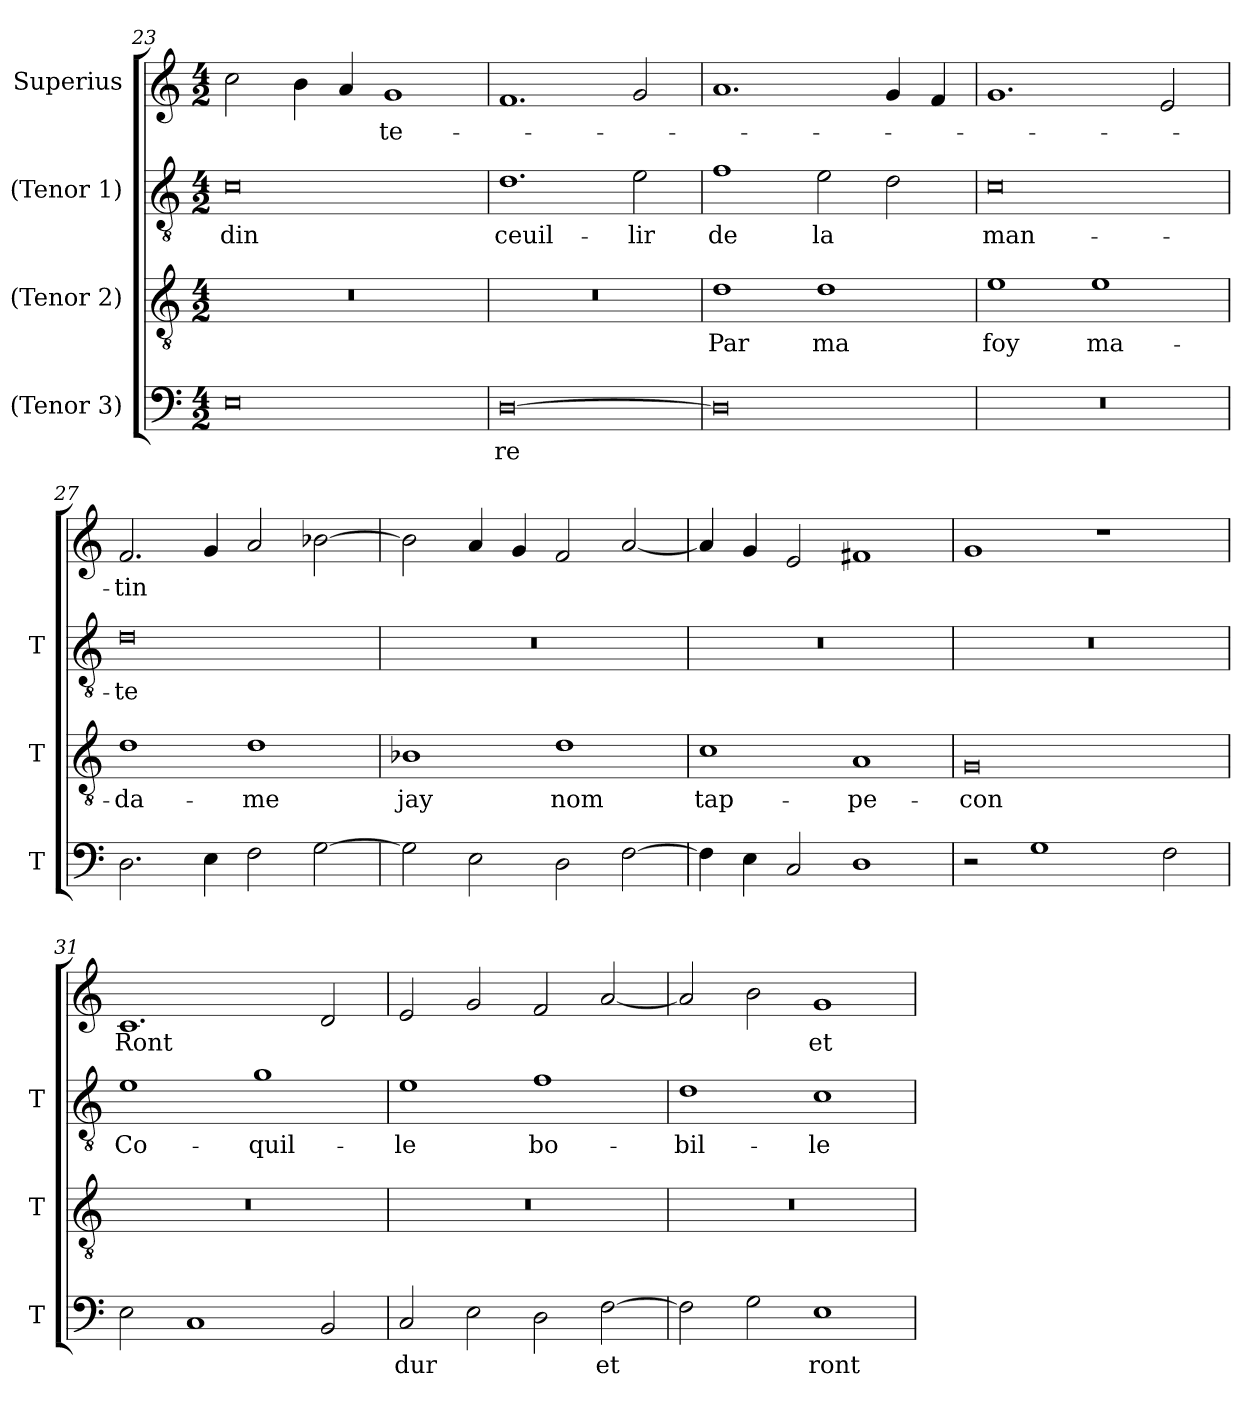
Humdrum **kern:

**kern	**text	**kern	**text	**kern	**text	**kern	**text
*part4	*part4	*part3	*part3	*part2	*part2	*part1	*part1
*staff4	*staff4	*staff3	*staff3	*staff2	*staff2	*staff1	*staff1
*I"(Tenor 3)	*	*I"(Tenor 2)	*	*I"(Tenor 1)	*	*I"Superius	*
*I'T	*	*I'T	*	*I'T	*	*	*
*clefF4	*	*clefGv2	*	*clefGv2	*	*clefG2	*
*M4/2	*	*M4/2	*	*M4/2	*	*M4/2	*
=23	=23	=23	=23	=23	=23	=23	=23
0E	.	0r	.	0c	-din	2cc	.
.	.	.	.	.	.	4b	.
.	.	.	.	.	.	4a	.
.	.	.	.	.	.	1g	te-
=24	=24	=24	=24	=24	=24	=24	=24
[0D	-re	0r	.	1.d	ceuil-	1.f	.
.	.	.	.	2e	-lir	2g	.
=25	=25	=25	=25	=25	=25	=25	=25
0D]	.	1d	-Par	1f	-de	1.a	.
.	.	1d	-ma	2e	-la	.	.
.	.	.	.	2d	.	4g	.
.	.	.	.	.	.	4f	.
=26	=26	=26	=26	=26	=26	=26	=26
0r	.	1e	-foy	0c	man-	1.g	.
.	.	1e	ma-	.	.	.	.
.	.	.	.	.	.	2e	.
=27	=27	=27	=27	=27	=27	=27	=27
2.D	.	1d	-da-	0d	-te	2.f	-tin
4E	.	.	.	.	.	4g	.
2F	.	1d	-me	.	.	2a	.
[2G	.	.	.	.	.	[2b-X	.
=28	=28	=28	=28	=28	=28	=28	=28
2G]	.	1B-X	-jay	0r	.	2b-]	.
2E	.	.	.	.	.	4a	.
.	.	.	.	.	.	4g	.
2D	.	1d	-nom	.	.	2f	.
[2F	.	.	.	.	.	[2a	.
=29	=29	=29	=29	=29	=29	=29	=29
4F]	.	1c	tap-	0r	.	4a]	.
4E	.	.	.	.	.	4g	.
2C	.	.	.	.	.	2e	.
1D	.	1A	-pe-	.	.	1f#X	.
=30	=30	=30	=30	=30	=30	=30	=30
2r	.	0G	-con	0r	.	1g	.
1G	.	.	.	.	.	.	.
.	.	.	.	.	.	1r	.
2F	.	.	.	.	.	.	.
=31	=31	=31	=31	=31	=31	=31	=31
2E	.	0r	.	1e	Co-	1.c	-Ront
1C	.	.	.	.	.	.	.
.	.	.	.	1g	-quil-	.	.
2BB	.	.	.	.	.	2d	.
=32	=32	=32	=32	=32	=32	=32	=32
2C	-dur	0r	.	1e	-le	2e	.
2E	.	.	.	.	.	2g	.
2D	.	.	.	1f	bo-	2f	.
[2F	-et	.	.	.	.	[2a	.
=33	=33	=33	=33	=33	=33	=33	=33
2F]	.	0r	.	1d	-bil-	2a]	.
2G	.	.	.	.	.	2b	.
1E	-ront	.	.	1c	-le	1g	-et
=	=	=	=	=	=	=	=
*-	*-	*-	*-	*-	*-	*-	*-
